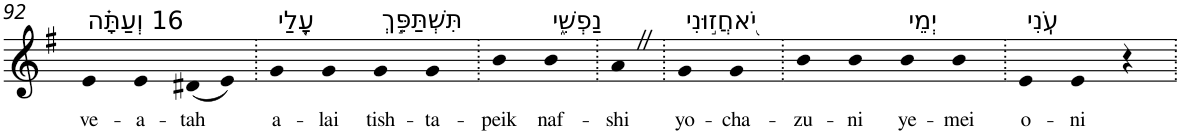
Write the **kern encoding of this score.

**kern	**text
*part1	*part1
*staff1	*staff1
*I"Piano	*
*I'Pno	*
!!LO:PB:g=z
*clefG2	*
*k[f#]	*
*G:	*
=92	=92
!LO:TX:a:t=16 וְעַתָּ֗ה	!
!	!LO:LY:b
4e	ve-
!	!LO:LY:b
4e	-a-
!	!LO:LY:b
(8d#X	-tah
8e)	.
=93.	=93.
!LO:TX:a:t=עָ֭לַי	!
!	!LO:LY:b
4g	a-
!	!LO:LY:b
4g	-lai
!LO:TX:a:t=תִּשְׁתַּפֵּ֣ךְ	!
!	!LO:LY:b
4g	tish-
!	!LO:LY:b
4g	-ta-
=94.	=94.
!	!LO:LY:b
4b	-peik
!LO:TX:a:t=נַפְשִׁ֑י	!
!	!LO:LY:b
4b	naf-
=95.	=95.
!	!LO:LY:b
4aZ	-shi
=96.	=96.
!LO:TX:a:t=יֹ֭אחֲז֣וּנִי	!
!	!LO:LY:b
4g	yo-
!	!LO:LY:b
4g	-cha-
=97.	=97.
!	!LO:LY:b
4b	-zu-
!	!LO:LY:b
4b	-ni
!LO:TX:a:t=יְמֵי	!
!	!LO:LY:b
4b	ye-
!	!LO:LY:b
4b	-mei
=98.	=98.
!LO:TX:a:t=עֹֽנִי	!
!	!LO:LY:b
4e	o-
!	!LO:LY:b
4e	-ni
4r	.
=.	=.
*-	*-
